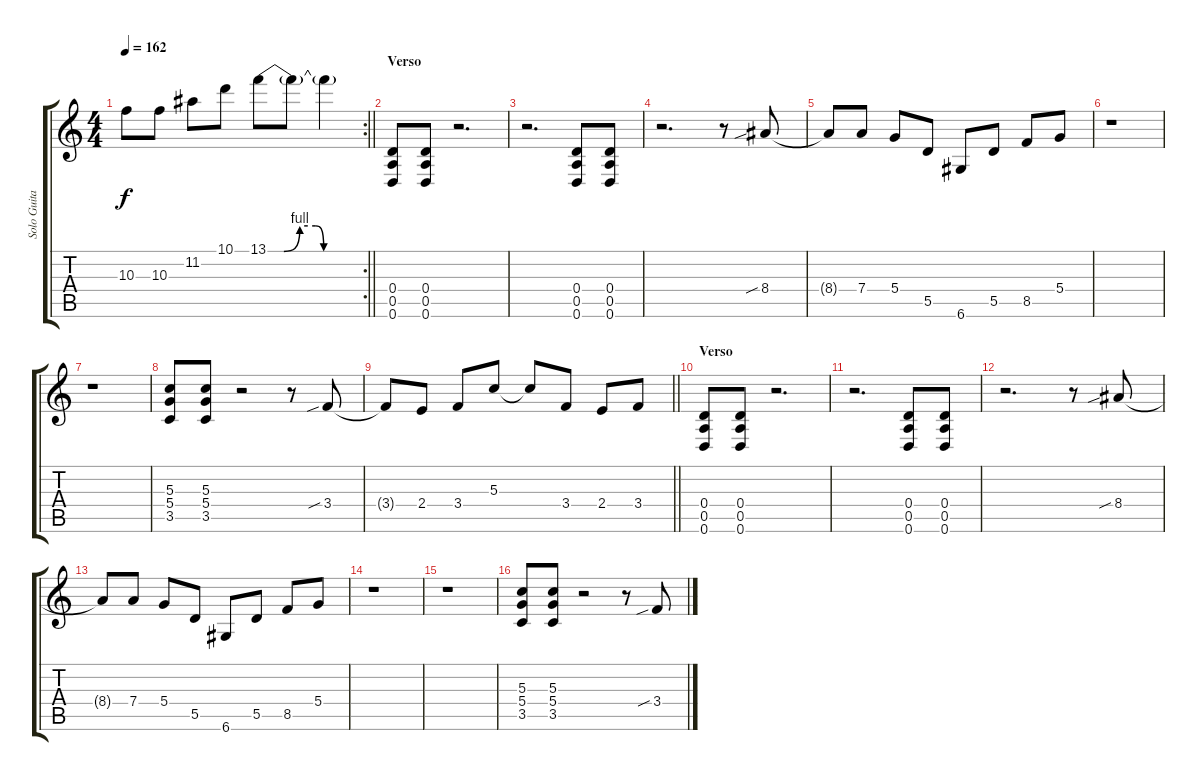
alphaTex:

\track ("Solo Guitar" "Solo Guita") {instrument distortionguitar}
\staff {score tabs}
\tuning (E4 B3 G3 D3 A2 D2) {hide}
\rc 2
\ts (4 4)
\tempo 162
\clef g2
\barLineRight lightlight
\ks c
10.3{t}.8{dy f} 10.3.8 11.2.8 10.1.8 13.1{be (custom 0 0 5 0 10 0 20 4 25 4 30 4 35 0 39 0 45 0 60 0)}.8 13.1{t}.8 13.1{t}.4 |
\section ("" "Verso")
(0.4 0.5 0.6).8{volume 13} (0.4 0.5 0.6).8 r.2{d} |
r.2{d} (0.4 0.5 0.6).8 (0.4 0.5 0.6).8 |
r.2{d} r.8 8.4{sib}.8 |
8.4{t}.8 7.4.8 5.4.8 5.5.8 6.6.8 5.5.8 8.5.8 5.4.8 |
r.1 |
r.1 |
(5.3 5.4 3.5).8 (5.3 5.4 3.5).8 r.2 r.8 3.4{sib}.8 |
\barLineRight lightlight
3.4{t}.8 2.4.8 3.4.8 5.3.8 5.3{t}.8 3.4.8 2.4.8 3.4.8 |
\section ("" "Verso")
(0.4 0.5 0.6).8 (0.4 0.5 0.6).8 r.2{d} |
r.2{d} (0.4 0.5 0.6).8 (0.4 0.5 0.6).8 |
r.2{d} r.8 8.4{sib}.8 |
8.4{t}.8 7.4.8 5.4.8 5.5.8 6.6.8 5.5.8 8.5.8 5.4.8 |
r.1 |
r.1 |
(5.3 5.4 3.5).8 (5.3 5.4 3.5).8 r.2 r.8 3.4{sib}.8
